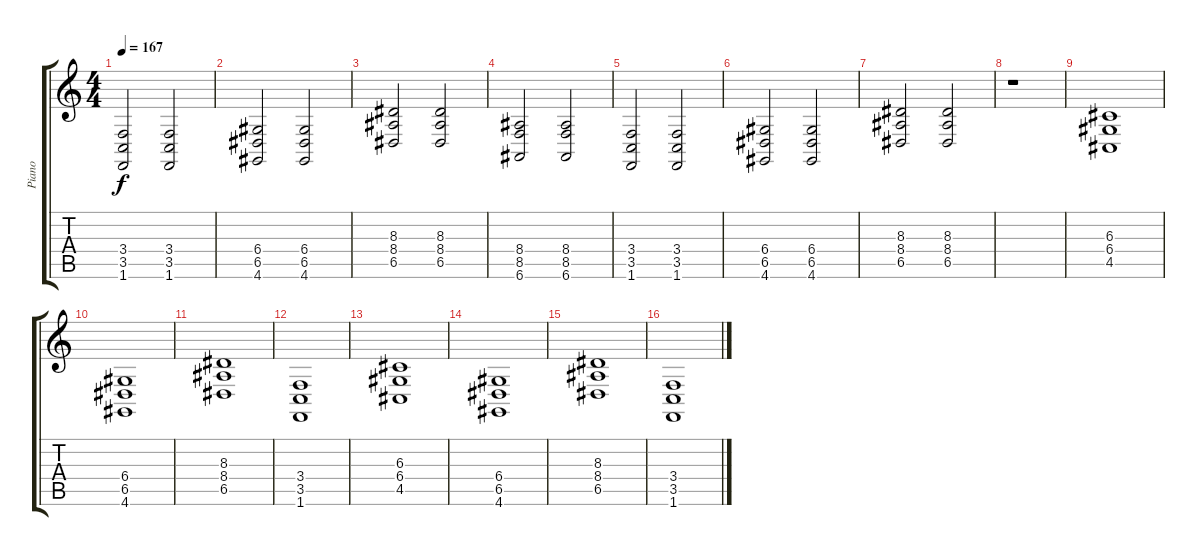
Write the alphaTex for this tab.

\track ("Piano" "Piano") {instrument brightacousticpiano}
\staff {score tabs}
\tuning (E4 B3 G3 D3 A2 E2) {hide}
\ts (4 4)
\tempo 167
\clef g2
\ks c
(3.4 3.5 1.6).2{dy f} (3.4 3.5 1.6).2 |
(6.4 6.5 4.6).2 (6.4 6.5 4.6).2 |
(8.3 8.4 6.5).2 (8.3 8.4 6.5).2 |
(8.4 8.5 6.6).2 (8.4 8.5 6.6).2 |
(3.4 3.5 1.6).2 (3.4 3.5 1.6).2 |
(6.4 6.5 4.6).2 (6.4 6.5 4.6).2 |
(8.3 8.4 6.5).2 (8.3 8.4 6.5).2 |
r.1 |
(6.3 6.4 4.5).1{volume 11} |
(6.4 6.5 4.6).1 |
(8.3 8.4 6.5).1 |
(3.4 3.5 1.6).1 |
(6.3 6.4 4.5).1 |
(6.4 6.5 4.6).1 |
(8.3 8.4 6.5).1 |
(3.4 3.5 1.6).1
